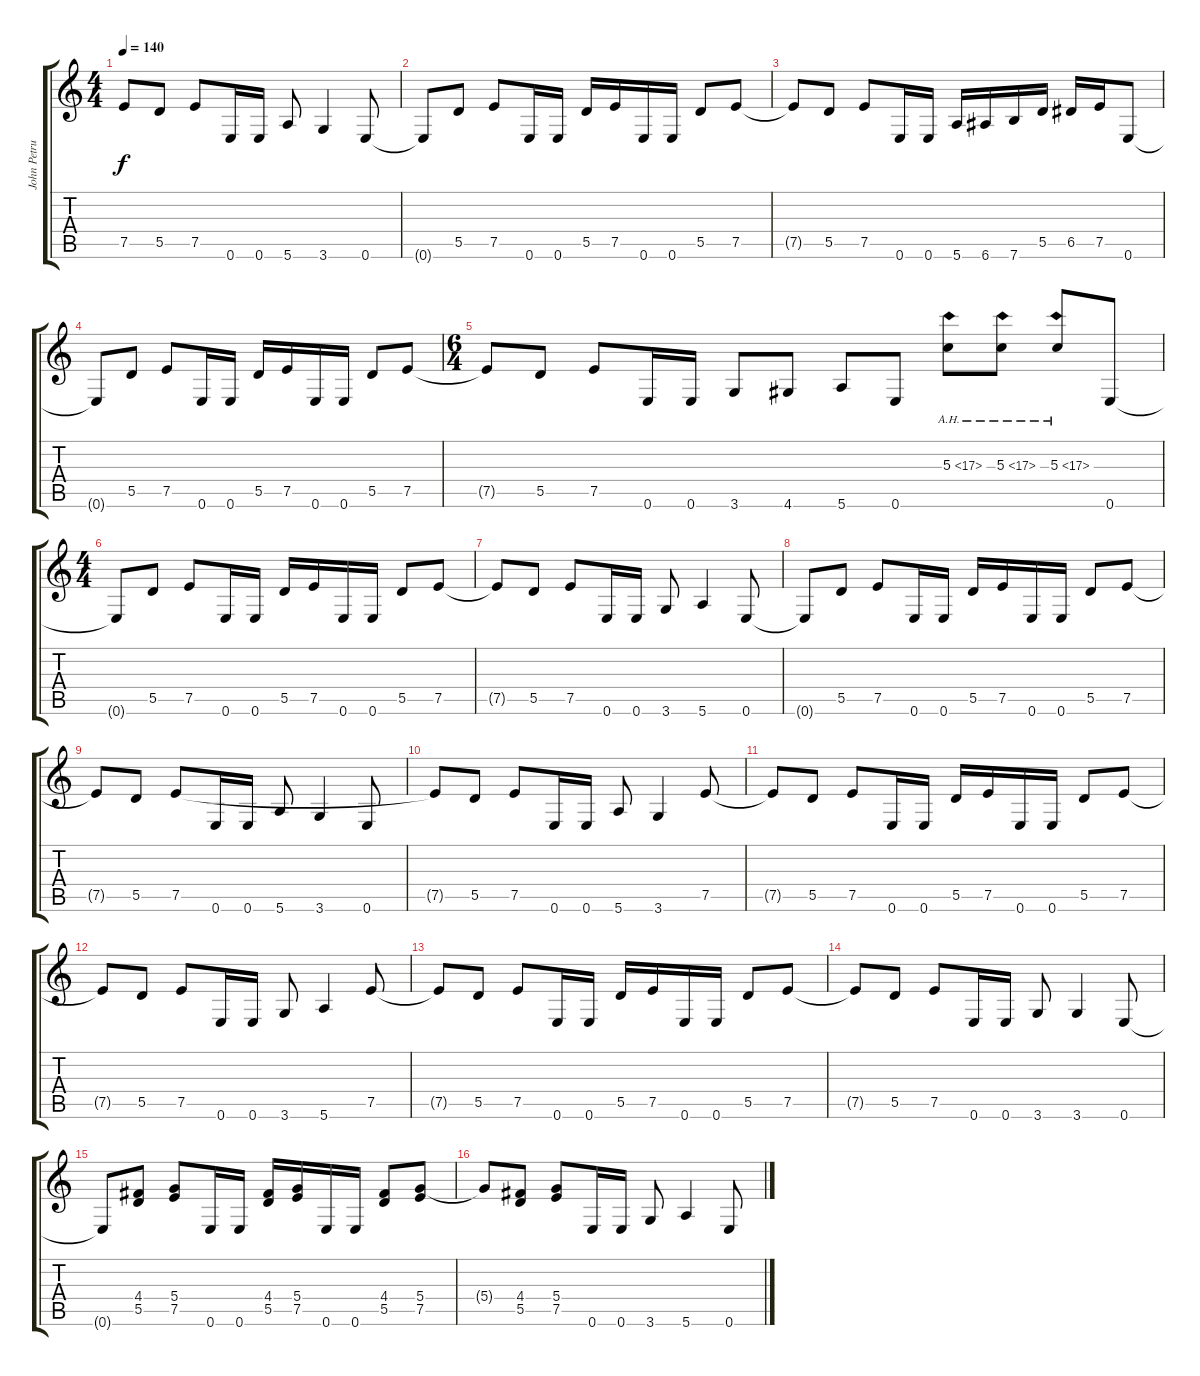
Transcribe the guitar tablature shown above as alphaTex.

\track ("John Petrucci - Guitar" "John Petru") {instrument distortionguitar}
\staff {score tabs}
\tuning (E4 B3 G3 D3 A2 E2) {hide}
\ts (4 4)
\tempo 140
\clef g2
\ks c
7.5{t}.8{dy f} 5.5.8 7.5.8 0.6.16 0.6.16 5.6.8 3.6.4 0.6.8 |
0.6{t}.8 5.5.8 7.5.8 0.6.16 0.6.16 5.5.16 7.5.16 0.6.16 0.6.16 5.5.8 7.5.8 |
7.5{t}.8 5.5.8 7.5.8 0.6.16 0.6.16 5.6.16 6.6.16 7.6.16 5.5.16 6.5.16 7.5.16 0.6.8 |
0.6{t}.8 5.5.8 7.5.8 0.6.16 0.6.16 5.5.16 7.5.16 0.6.16 0.6.16 5.5.8 7.5.8 |
\ts (6 4)
7.5{t}.8 5.5.8 7.5.8 0.6.16 0.6.16 3.6.8 4.6.8 5.6.8 0.6.8 5.3{ah 12}.8 5.3{ah 12}.8 5.3{ah 12}.8 0.6.8 |
\ts (4 4)
0.6{t}.8 5.5.8 7.5.8 0.6.16 0.6.16 5.5.16 7.5.16 0.6.16 0.6.16 5.5.8 7.5.8 |
7.5{t}.8 5.5.8 7.5.8 0.6.16 0.6.16 3.6.8 5.6.4 0.6.8 |
0.6{t}.8 5.5.8 7.5.8 0.6.16 0.6.16 5.5.16 7.5.16 0.6.16 0.6.16 5.5.8 7.5.8 |
7.5{t}.8 5.5.8 7.5.8 0.6.16 0.6.16 5.6.8 3.6.4 0.6.8 |
7.5{t}.8 5.5.8 7.5.8 0.6.16 0.6.16 5.6.8 3.6.4 7.5.8 |
7.5{t}.8 5.5.8 7.5.8 0.6.16 0.6.16 5.5.16 7.5.16 0.6.16 0.6.16 5.5.8 7.5.8 |
7.5{t}.8 5.5.8 7.5.8 0.6.16 0.6.16 3.6.8 5.6.4 7.5.8 |
7.5{t}.8 5.5.8 7.5.8 0.6.16 0.6.16 5.5.16 7.5.16 0.6.16 0.6.16 5.5.8 7.5.8 |
7.5{t}.8 5.5.8 7.5.8 0.6.16 0.6.16 3.6.8 3.6.4 0.6.8 |
0.6{t}.8 (4.4 5.5).8 (5.4 7.5).8 0.6.16 0.6.16 (4.4 5.5).16 (5.4 7.5).16 0.6.16 0.6.16 (4.4 5.5).8 (5.4 7.5).8 |
5.4{t}.8 (4.4 5.5).8 (5.4 7.5).8 0.6.16 0.6.16 3.6.8 5.6.4 0.6.8
